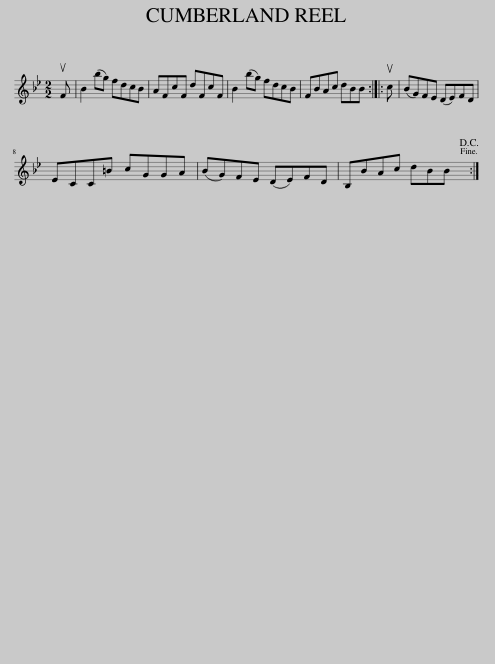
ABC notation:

X:1
L:1/8
M:2/2
I:linebreak $
K:Bb
V:1 treble
V:1
 uF | B2 (bg) fdcB | AFcF dFcF | B2 (bg) fdcB | FBAc dBB :: %5
 uc | (BG)FE (DE)FD |$ ECC=B cGGA | (BG)FE (DE)FD | B,BAc dBB!D.C.! :| %10
